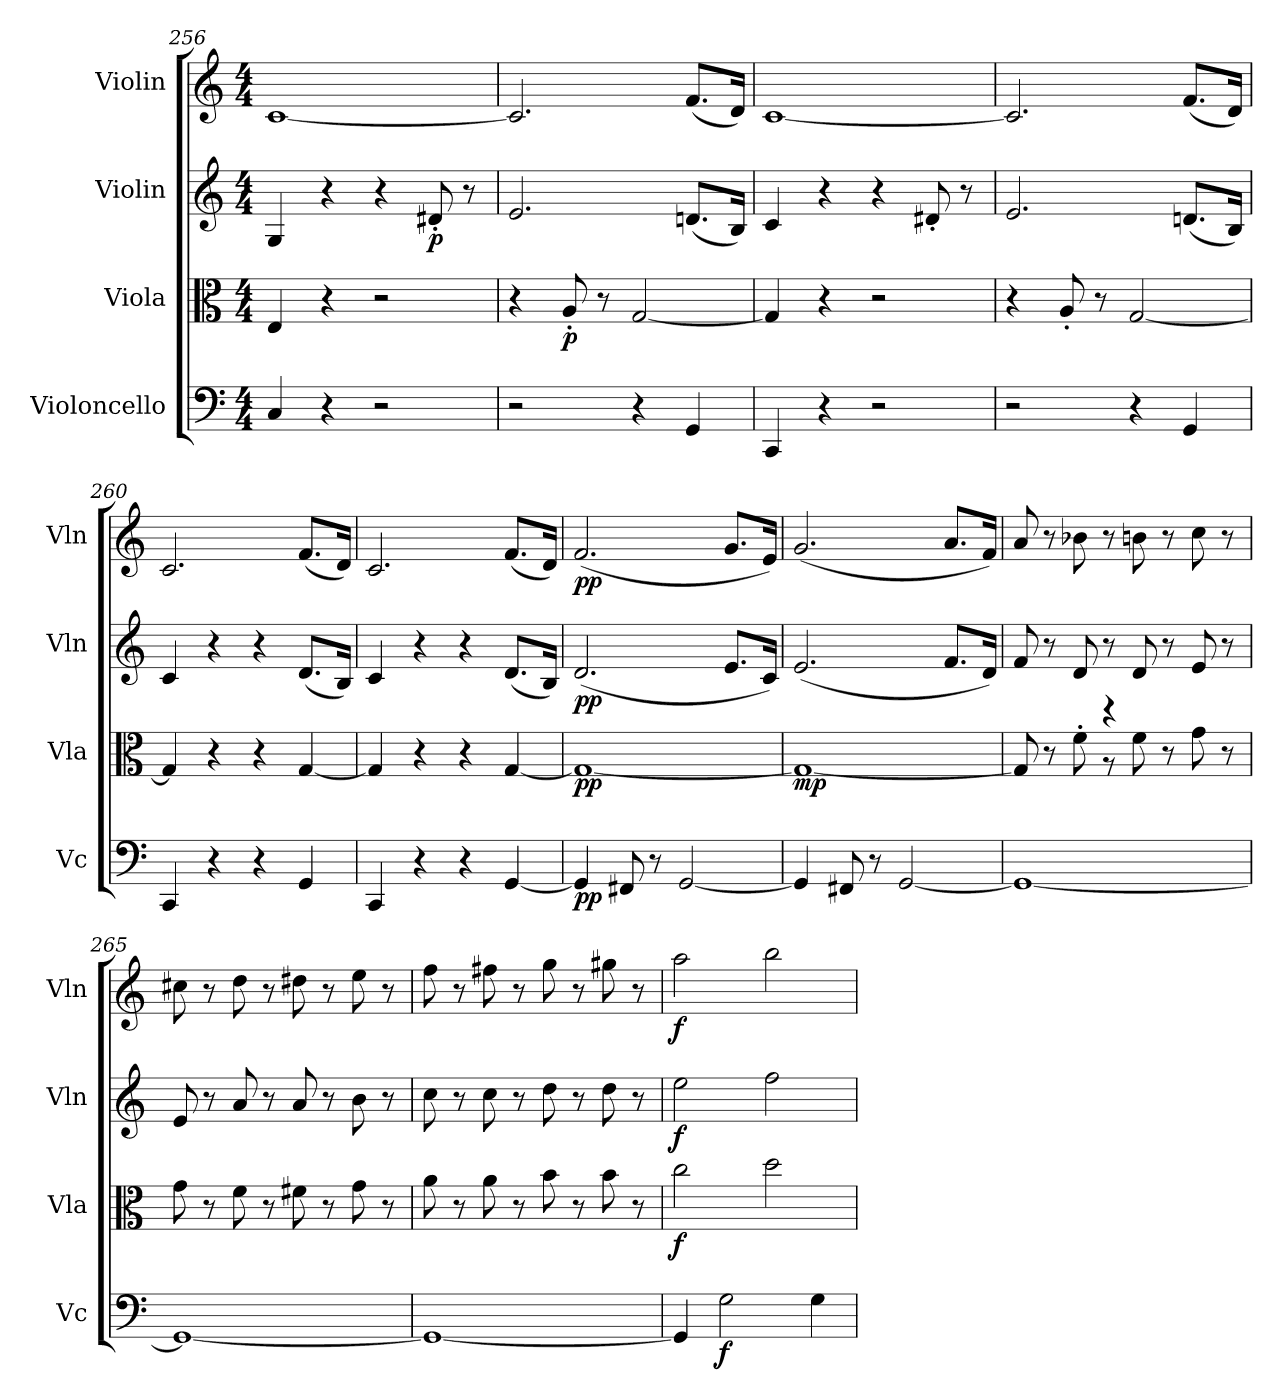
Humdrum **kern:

**kern	**dynam	**kern	**dynam	**kern	**dynam	**kern	**dynam
*part4	*part4	*part3	*part3	*part2	*part2	*part1	*part1
*staff4	*staff4	*staff3	*staff3	*staff2	*staff2	*staff1	*staff1
*I"Violoncello	*	*I"Viola	*	*I"Violin	*	*I"Violin	*
*I'Vc	*	*I'Vla	*	*I'Vln	*	*I'Vln	*
*clefF4	*	*clefC3	*	*clefG2	*	*clefG2	*
*k[]	*	*k[]	*	*k[]	*	*k[]	*
*C:	*	*C:	*	*C:	*	*C:	*
*M4/4	*	*M4/4	*	*M4/4	*	*M4/4	*
=256	=256	=256	=256	=256	=256	=256	=256
4C/	.	4E/	.	4G/	.	[1c	.
4r	.	4r	.	4r	.	.	.
2r	.	2r	.	4r	.	.	.
.	.	.	.	8d#X'/	p	.	.
.	.	.	.	8r	.	.	.
=257	=257	=257	=257	=257	=257	=257	=257
2r	.	4r	.	2.e/	.	2.c/]	.
.	.	8A'/	p	.	.	.	.
.	.	8r	.	.	.	.	.
4r	.	[2G/	.	.	.	.	.
4GG/	.	.	.	(8.dn/L	.	(8.f/L	.
.	.	.	.	16B/Jk)	.	16d/Jk)	.
=258	=258	=258	=258	=258	=258	=258	=258
4CC/	.	4G/]	.	4c/	.	[1c	.
4r	.	4r	.	4r	.	.	.
2r	.	2r	.	4r	.	.	.
.	.	.	.	8d#X'/	.	.	.
.	.	.	.	8r	.	.	.
=259	=259	=259	=259	=259	=259	=259	=259
2r	.	4r	.	2.e/	.	2.c/]	.
.	.	8A'/	.	.	.	.	.
.	.	8r	.	.	.	.	.
4r	.	[2G/	.	.	.	.	.
4GG/	.	.	.	(8.dn/L	.	(8.f/L	.
.	.	.	.	16B/Jk)	.	16d/Jk)	.
=260	=260	=260	=260	=260	=260	=260	=260
4CC/	.	4G/]	.	4c/	.	2.c/	.
4r	.	4r	.	4r	.	.	.
4r	.	4r	.	4r	.	.	.
4GG/	.	[4G/	.	(8.d/L	.	(8.f/L	.
.	.	.	.	16B/Jk)	.	16d/Jk)	.
=261	=261	=261	=261	=261	=261	=261	=261
4CC/	.	4G/]	.	4c/	.	2.c/	.
4r	.	4r	.	4r	.	.	.
4r	.	4r	.	4r	.	.	.
[4GG/	.	[4G/	.	(8.d/L	.	(8.f/L	.
.	.	.	.	16B/Jk)	.	16d/Jk)	.
=262	=262	=262	=262	=262	=262	=262	=262
4GG/]	pp	1G_	pp	(2.d/	pp	(2.f/	pp
8FF#X/	.	.	.	.	.	.	.
8r	.	.	.	.	.	.	.
[2GG/	.	.	.	.	.	.	.
.	.	.	.	8.e/L	.	8.g/L	.
.	.	.	.	16c/Jk)	.	16e/Jk)	.
=263	=263	=263	=263	=263	=263	=263	=263
4GG/]	.	1G_	mp	(2.e/	.	(2.g/	.
8FF#X/	.	.	.	.	.	.	.
8r	.	.	.	.	.	.	.
[2GG/	.	.	.	.	.	.	.
.	.	.	.	8.f/L	.	8.a/L	.
.	.	.	.	16d/Jk)	.	16f/Jk)	.
=264	=264	=264	=264	=264	=264	=264	=264
*	*	*^	*	*	*	*	*
1GG_	.	8G/]	4.ryy	.	8f/	.	8a/	.
.	.	8r	.	.	8r	.	8r	.
.	.	8f'\	.	.	8d/	.	8b-X\	.
.	.	4r	8r	.	8r	.	8r	.
.	.	.	8f\	.	8d/	.	8bn\	.
.	.	8r	4.ryy	.	8r	.	8r	.
.	.	8g\	.	.	8e/	.	8cc\	.
.	.	8r	.	.	8r	.	8r	.
*	*	*v	*v	*	*	*	*	*
=265	=265	=265	=265	=265	=265	=265	=265
1GG_	.	8g\	.	8e/	.	8cc#X\	.
.	.	8r	.	8r	.	8r	.
.	.	8f\	.	8a/	.	8dd\	.
.	.	8r	.	8r	.	8r	.
.	.	8f#X\	.	8a/	.	8dd#X\	.
.	.	8r	.	8r	.	8r	.
.	.	8g\	.	8b\	.	8ee\	.
.	.	8r	.	8r	.	8r	.
=266	=266	=266	=266	=266	=266	=266	=266
1GG_	.	8a\	.	8cc\	.	8ff\	.
.	.	8r	.	8r	.	8r	.
.	.	8a\	.	8cc\	.	8ff#X\	.
.	.	8r	.	8r	.	8r	.
.	.	8b\	.	8dd\	.	8gg\	.
.	.	8r	.	8r	.	8r	.
.	.	8b\	.	8dd\	.	8gg#X\	.
.	.	8r	.	8r	.	8r	.
=267	=267	=267	=267	=267	=267	=267	=267
4GG/]	.	2cc\	f	2ee\	f	2aa\	f
2G\	f	.	.	.	.	.	.
.	.	2dd\	.	2ff\	.	2bb\	.
4G\	.	.	.	.	.	.	.
=	=	=	=	=	=	=	=
*-	*-	*-	*-	*-	*-	*-	*-
